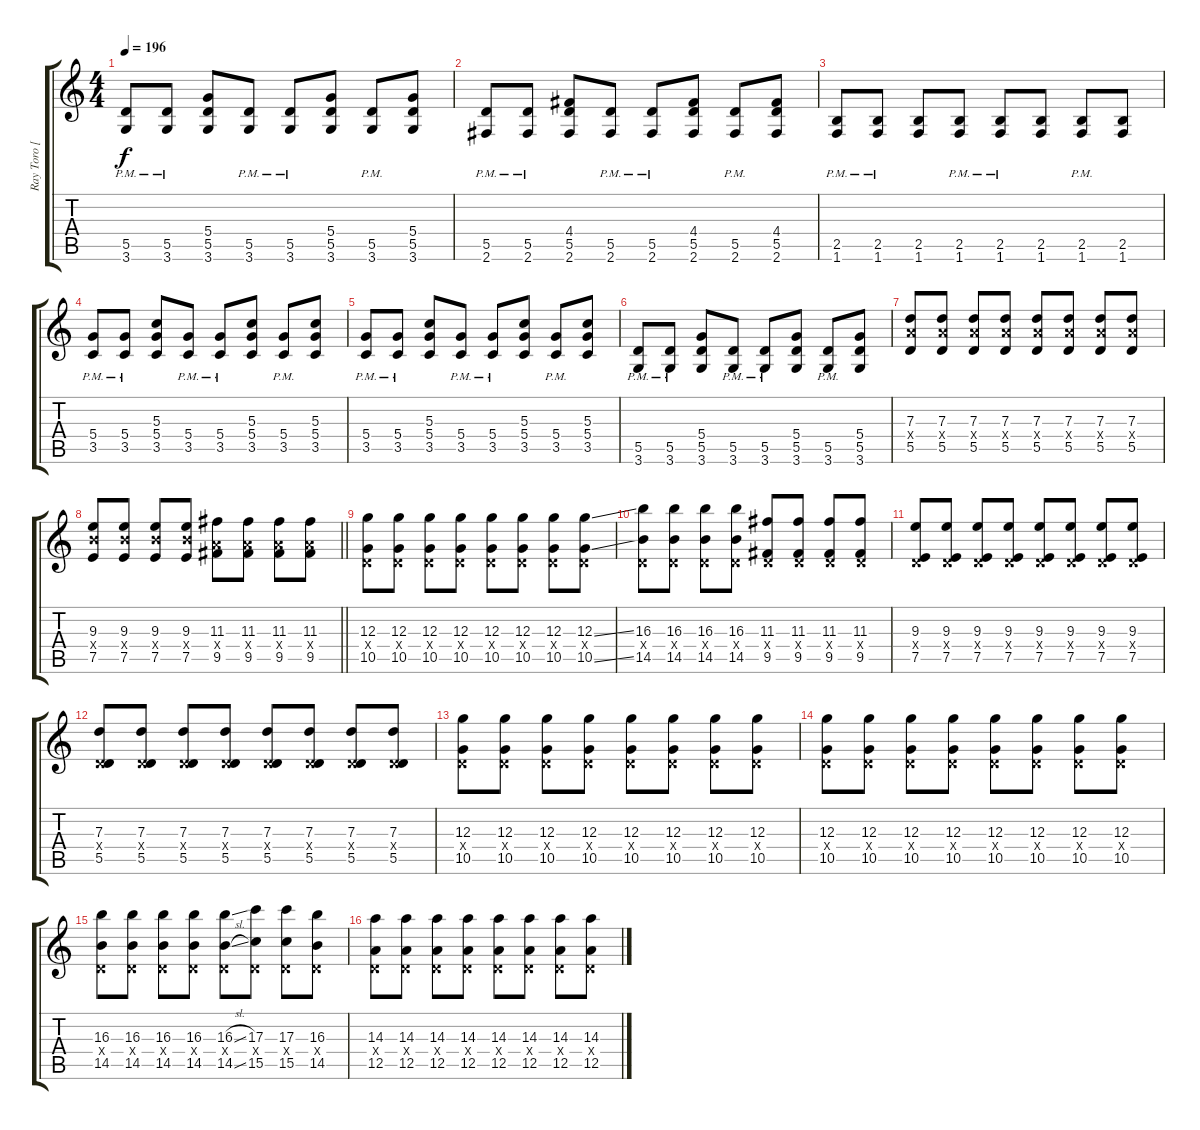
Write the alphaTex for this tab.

\track ("Ray Toro [Lead Guitar]" "Ray Toro [") {instrument overdrivenguitar}
\staff {score tabs}
\tuning (E4 B3 G3 D3 A2 E2) {hide}
\ts (4 4)
\tempo 196
\clef g2
\ks c
(5.5{pm} 3.6{pm}).8{dy f} (5.5{pm} 3.6{pm}).8 (5.4 5.5 3.6).8 (5.5{pm} 3.6{pm}).8 (5.5{pm} 3.6{pm}).8 (5.4 5.5 3.6).8 (5.5{pm} 3.6{pm}).8 (5.4 5.5 3.6).8 |
(5.5{pm} 2.6{pm}).8 (5.5{pm} 2.6{pm}).8 (4.4 5.5 2.6).8 (5.5{pm} 2.6{pm}).8 (5.5{pm} 2.6{pm}).8 (4.4 5.5 2.6).8 (5.5{pm} 2.6{pm}).8 (4.4 5.5 2.6).8 |
(2.5{pm} 1.6{pm}).8 (2.5{pm} 1.6{pm}).8 (2.5 1.6).8 (2.5{pm} 1.6{pm}).8 (2.5{pm} 1.6{pm}).8 (2.5 1.6).8 (2.5{pm} 1.6{pm}).8 (2.5 1.6).8 |
(5.4{pm} 3.5{pm}).8 (5.4{pm} 3.5{pm}).8 (5.3 5.4 3.5).8 (5.4{pm} 3.5{pm}).8 (5.4{pm} 3.5{pm}).8 (5.3 5.4 3.5).8 (5.4{pm} 3.5{pm}).8 (5.3 5.4 3.5).8 |
(5.4{pm} 3.5{pm}).8 (5.4{pm} 3.5{pm}).8 (5.3 5.4 3.5).8 (5.4{pm} 3.5{pm}).8 (5.4{pm} 3.5{pm}).8 (5.3 5.4 3.5).8 (5.4{pm} 3.5{pm}).8 (5.3 5.4 3.5).8 |
(5.5{pm} 3.6{pm}).8 (5.5{pm} 3.6{pm}).8 (5.4 5.5 3.6).8 (5.5{pm} 3.6{pm}).8 (5.5{pm} 3.6{pm}).8 (5.4 5.5 3.6).8 (5.5{pm} 3.6{pm}).8 (5.4 5.5 3.6).8 |
(7.3 7.4{x} 5.5).8 (7.3 7.4{x} 5.5).8 (7.3 7.4{x} 5.5).8 (7.3 7.4{x} 5.5).8 (7.3 7.4{x} 5.5).8 (7.3 7.4{x} 5.5).8 (7.3 7.4{x} 5.5).8 (7.3 7.4{x} 5.5).8 |
\barLineRight lightlight
(9.3 9.4{x} 7.5).8 (9.3 9.4{x} 7.5).8 (9.3 9.4{x} 7.5).8 (9.3 9.4{x} 7.5).8 (11.3 7.4{x} 9.5).8 (11.3 7.4{x} 9.5).8 (11.3 7.4{x} 9.5).8 (11.3 7.4{x} 9.5).8 |
(12.3 0.4{x} 10.5).8 (12.3 0.4{x} 10.5).8 (12.3 0.4{x} 10.5).8 (12.3 0.4{x} 10.5).8 (12.3 0.4{x} 10.5).8 (12.3 0.4{x} 10.5).8 (12.3 0.4{x} 10.5).8 (12.3{ss} 0.4{x} 10.5{ss}).8 |
(16.3 0.4{x} 14.5).8 (16.3 0.4{x} 14.5).8 (16.3 0.4{x} 14.5).8 (16.3 0.4{x} 14.5).8 (11.3 0.4{x} 9.5).8 (11.3 0.4{x} 9.5).8 (11.3 0.4{x} 9.5).8 (11.3 0.4{x} 9.5).8 |
(9.3 0.4{x} 7.5).8 (9.3 0.4{x} 7.5).8 (9.3 0.4{x} 7.5).8 (9.3 0.4{x} 7.5).8 (9.3 0.4{x} 7.5).8 (9.3 0.4{x} 7.5).8 (9.3 0.4{x} 7.5).8 (9.3 0.4{x} 7.5).8 |
(7.3 0.4{x} 5.5).8 (7.3 0.4{x} 5.5).8 (7.3 0.4{x} 5.5).8 (7.3 0.4{x} 5.5).8 (7.3 0.4{x} 5.5).8 (7.3 0.4{x} 5.5).8 (7.3 0.4{x} 5.5).8 (7.3 0.4{x} 5.5).8 |
(12.3 0.4{x} 10.5).8 (12.3 0.4{x} 10.5).8 (12.3 0.4{x} 10.5).8 (12.3 0.4{x} 10.5).8 (12.3 0.4{x} 10.5).8 (12.3 0.4{x} 10.5).8 (12.3 0.4{x} 10.5).8 (12.3 0.4{x} 10.5).8 |
(12.3 0.4{x} 10.5).8 (12.3 0.4{x} 10.5).8 (12.3 0.4{x} 10.5).8 (12.3 0.4{x} 10.5).8 (12.3 0.4{x} 10.5).8 (12.3 0.4{x} 10.5).8 (12.3 0.4{x} 10.5).8 (12.3 0.4{x} 10.5).8 |
(16.3 0.4{x} 14.5).8 (16.3 0.4{x} 14.5).8 (16.3 0.4{x} 14.5).8 (16.3 0.4{x} 14.5).8 (16.3{sl} 0.4{x} 14.5{sl}).8 (17.3 0.4{x} 15.5).8 (17.3 0.4{x} 15.5).8 (16.3 0.4{x} 14.5).8 |
(14.3 0.4{x} 12.5).8 (14.3 0.4{x} 12.5).8 (14.3 0.4{x} 12.5).8 (14.3 0.4{x} 12.5).8 (14.3 0.4{x} 12.5).8 (14.3 0.4{x} 12.5).8 (14.3 0.4{x} 12.5).8 (14.3 0.4{x} 12.5).8
